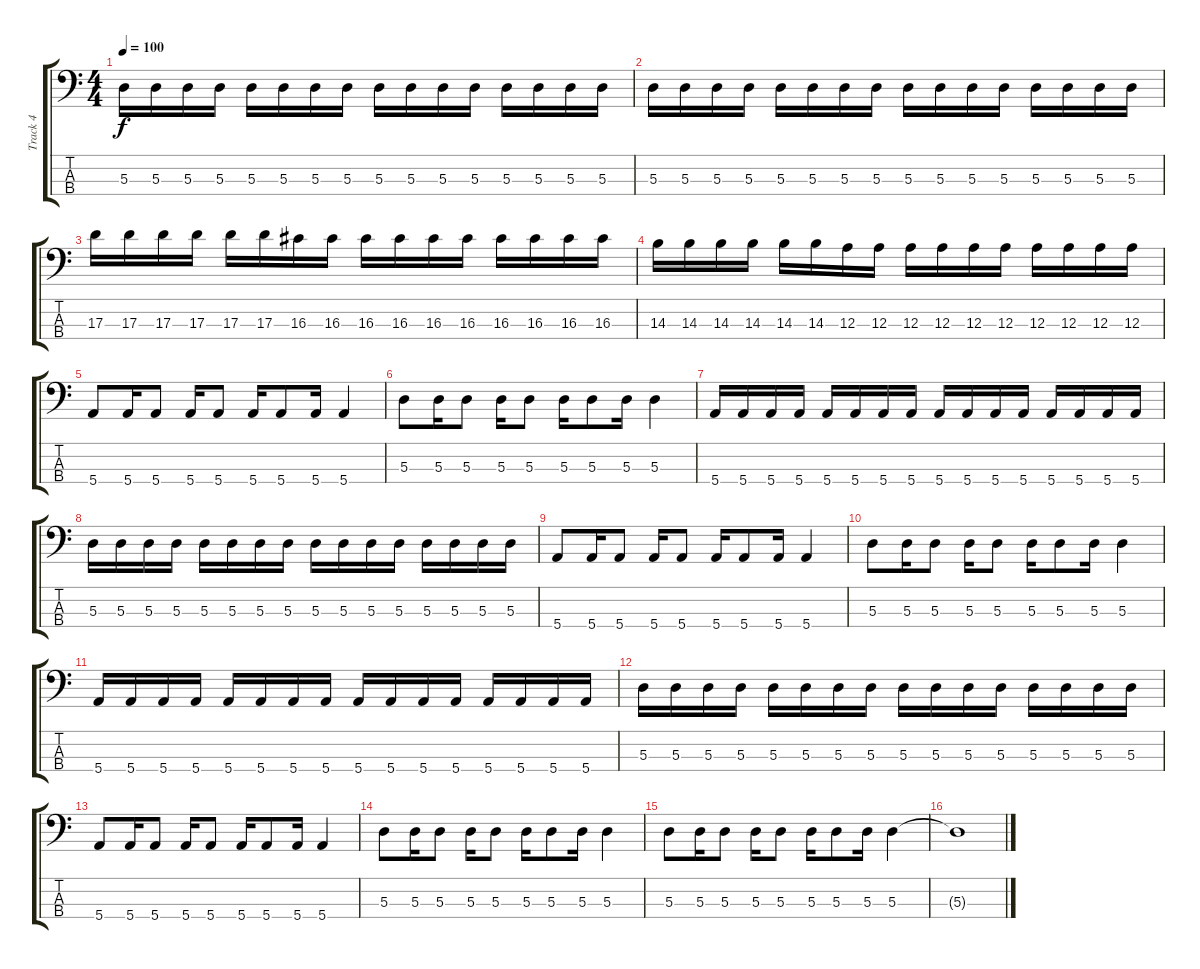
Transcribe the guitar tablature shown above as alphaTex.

\track ("Track 4" "Track 4") {instrument electricbassfinger}
\staff {score tabs}
\tuning (G2 D2 A1 E1) {hide}
\ts (4 4)
\tempo 100
\clef f4
\ks c
5.3.16{dy f} 5.3.16 5.3.16 5.3.16 5.3.16 5.3.16 5.3.16 5.3.16 5.3.16 5.3.16 5.3.16 5.3.16 5.3.16 5.3.16 5.3.16 5.3.16 |
5.3.16 5.3.16 5.3.16 5.3.16 5.3.16 5.3.16 5.3.16 5.3.16 5.3.16 5.3.16 5.3.16 5.3.16 5.3.16 5.3.16 5.3.16 5.3.16 |
17.3.16 17.3.16 17.3.16 17.3.16 17.3.16 17.3.16 16.3.16 16.3.16 16.3.16 16.3.16 16.3.16 16.3.16 16.3.16 16.3.16 16.3.16 16.3.16 |
14.3.16 14.3.16 14.3.16 14.3.16 14.3.16 14.3.16 12.3.16 12.3.16 12.3.16 12.3.16 12.3.16 12.3.16 12.3.16 12.3.16 12.3.16 12.3.16 |
5.4.8 5.4.16 5.4.8 5.4.16 5.4.8 5.4.16 5.4.8 5.4.16 5.4.4 |
5.3.8 5.3.16 5.3.8 5.3.16 5.3.8 5.3.16 5.3.8 5.3.16 5.3.4 |
5.4.16 5.4.16 5.4.16 5.4.16 5.4.16 5.4.16 5.4.16 5.4.16 5.4.16 5.4.16 5.4.16 5.4.16 5.4.16 5.4.16 5.4.16 5.4.16 |
5.3.16 5.3.16 5.3.16 5.3.16 5.3.16 5.3.16 5.3.16 5.3.16 5.3.16 5.3.16 5.3.16 5.3.16 5.3.16 5.3.16 5.3.16 5.3.16 |
5.4.8 5.4.16 5.4.8 5.4.16 5.4.8 5.4.16 5.4.8 5.4.16 5.4.4 |
5.3.8 5.3.16 5.3.8 5.3.16 5.3.8 5.3.16 5.3.8 5.3.16 5.3.4 |
5.4.16 5.4.16 5.4.16 5.4.16 5.4.16 5.4.16 5.4.16 5.4.16 5.4.16 5.4.16 5.4.16 5.4.16 5.4.16 5.4.16 5.4.16 5.4.16 |
5.3.16 5.3.16 5.3.16 5.3.16 5.3.16 5.3.16 5.3.16 5.3.16 5.3.16 5.3.16 5.3.16 5.3.16 5.3.16 5.3.16 5.3.16 5.3.16 |
5.4.8 5.4.16 5.4.8 5.4.16 5.4.8 5.4.16 5.4.8 5.4.16 5.4.4 |
5.3.8 5.3.16 5.3.8 5.3.16 5.3.8 5.3.16 5.3.8 5.3.16 5.3.4 |
5.3.8 5.3.16 5.3.8 5.3.16 5.3.8 5.3.16 5.3.8 5.3.16 5.3.4 |
5.3{t}.1
